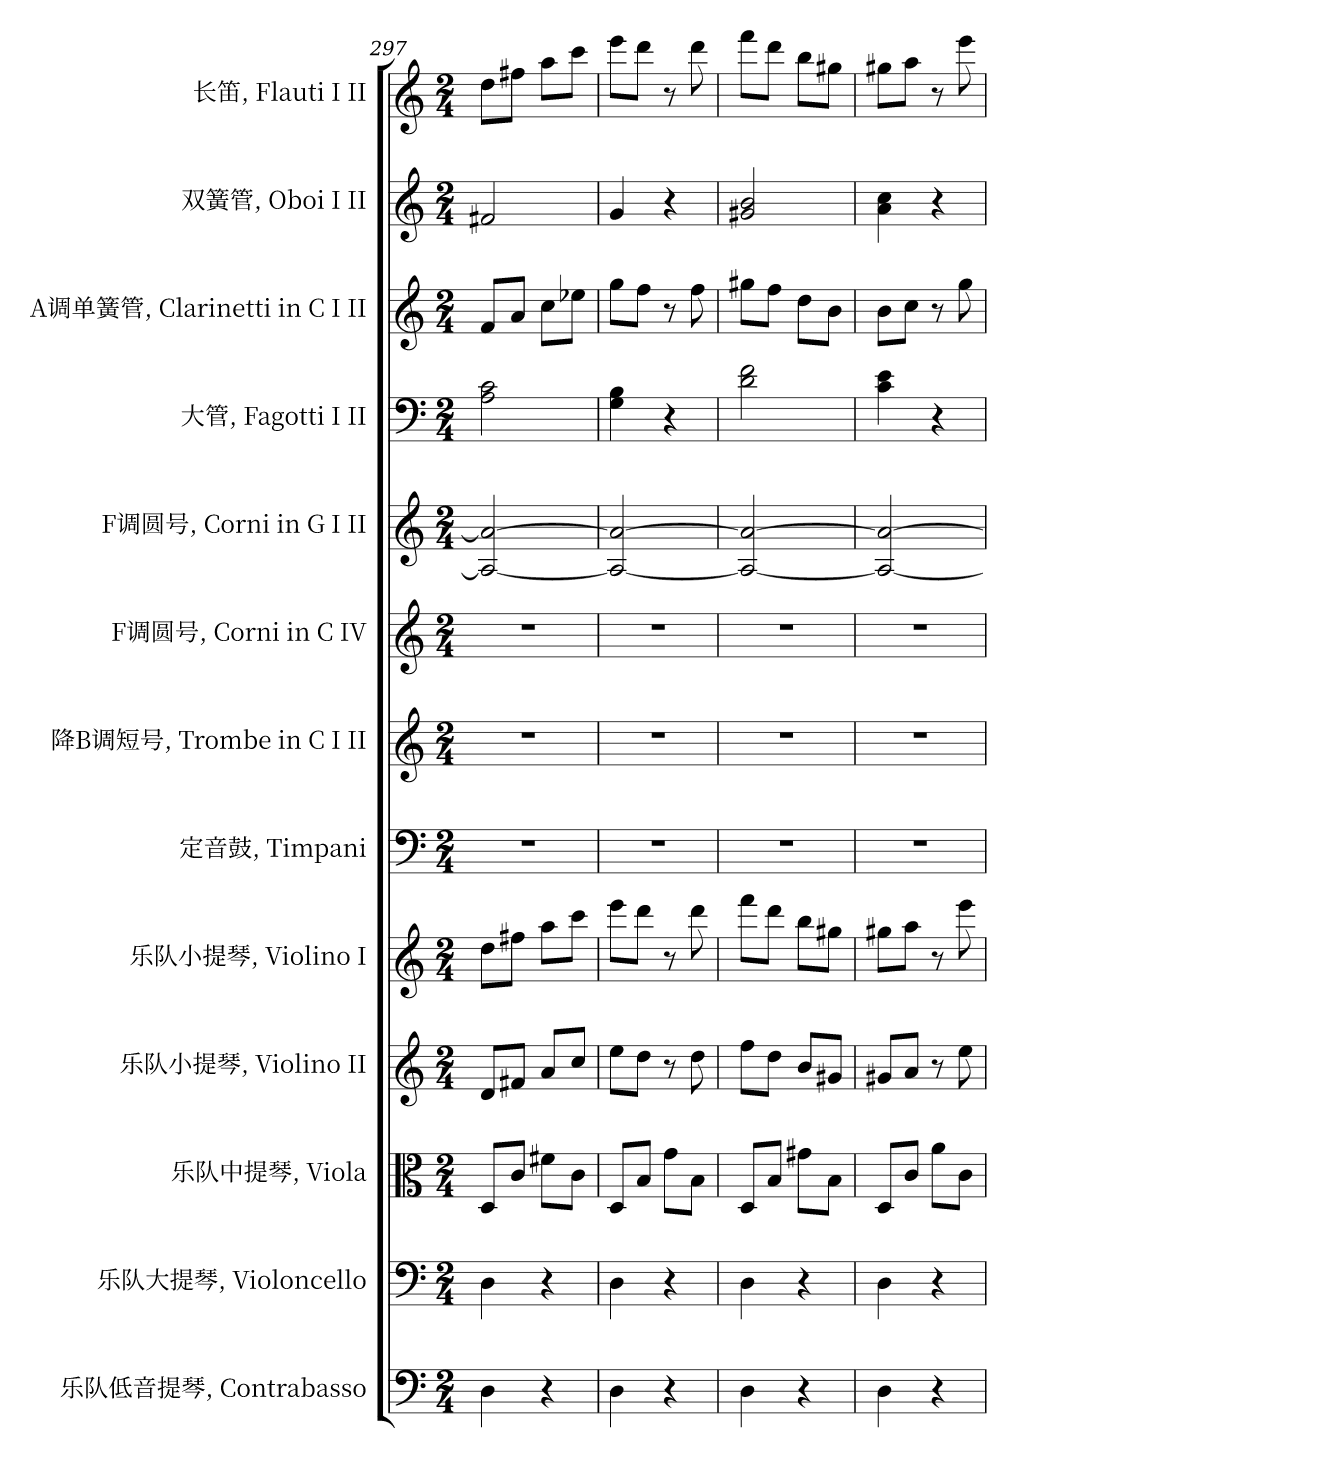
**kern	**kern	**kern	**kern	**kern	**kern	**kern	**kern	**kern	**kern	**kern	**kern	**kern
*part13	*part12	*part11	*part10	*part9	*part8	*part7	*part6	*part5	*part4	*part3	*part2	*part1
*staff13	*staff12	*staff11	*staff10	*staff9	*staff8	*staff7	*staff6	*staff5	*staff4	*staff3	*staff2	*staff1
*I"乐队低音提琴, Contrabasso	*I"乐队大提琴, Violoncello	*I"乐队中提琴, Viola	*I"乐队小提琴, Violino II	*I"乐队小提琴, Violino I	*I"定音鼓, Timpani	*I"降B调短号, Trombe in C I II	*I"F调圆号, Corni in C IV	*I"F调圆号, Corni in G I II	*I"大管, Fagotti I II	*I"A调单簧管, Clarinetti in C I II	*I"双簧管, Oboi I II	*I"长笛, Flauti I II
*I'Cbs.	*	*	*	*	*I'Timp.	*	*	*	*	*I'A Cl.	*I'Ob.	*I'Fl.
!!LO:PB:g=z
*clefF4	*clefF4	*clefC3	*clefG2	*clefG2	*clefF4	*clefG2	*clefG2	*clefG2	*clefF4	*clefG2	*clefG2	*clefG2
*ITrd7c12	*	*	*	*	*	*ITrd1c2	*ITrd4c7	*ITrd4c7	*	*ITrd2c3	*	*
*k[]	*k[]	*k[]	*k[]	*k[]	*k[]	*k[b-e-]	*k[b-]	*k[b-]	*k[]	*k[f#c#g#]	*k[]	*k[]
*M2/4	*M2/4	*M2/4	*M2/4	*M2/4	*M2/4	*M2/4	*M2/4	*M2/4	*M2/4	*M2/4	*M2/4	*M2/4
*MM122	*MM122	*MM122	*MM122	*MM122	*MM122	*MM122	*MM122	*MM122	*MM122	*MM122	*MM122	*MM122
=297	=297	=297	=297	=297	=297	=297	=297	=297	=297	=297	=297	=297
4DD\	4D\	8D/L	8d/L	8dd\L	2r	2r	2r	2D/_ 2d/_	2A\ 2c\	8d/L	2f#X/	8dd\L
.	.	8c/J	8f#X/J	8ff#X\J	.	.	.	.	.	8f#/J	.	8ff#X\J
*	*	*	*	*	*	*	*	*	*	*	*	*MM126
4r	4r	8f#X\L	8a/L	8aa\L	.	.	.	.	.	8a\L	.	8aa\L
.	.	8c\J	8cc/J	8ccc\J	.	.	.	.	.	8ccn\J	.	8ccc\J
=298	=298	=298	=298	=298	=298	=298	=298	=298	=298	=298	=298	=298
*	*	*	*	*	*	*	*	*	*	*	*	*MM122
4DD\	4D\	8D/L	8ee\L	8eee\L	2r	2r	2r	2D/_ 2d/_	4G\ 4B\	8ee\L	4g/	8eee\L
.	.	8B/J	8dd\J	8ddd\J	.	.	.	.	.	8dd\J	.	8ddd\J
*	*	*	*	*	*	*	*	*	*	*	*	*MM126
4r	4r	8g\L	8r	8r	.	.	.	.	4r	8r	4r	8r
.	.	8B\J	8dd\	8ddd\	.	.	.	.	.	8dd\	.	8ddd\
=299	=299	=299	=299	=299	=299	=299	=299	=299	=299	=299	=299	=299
*	*	*	*	*	*	*	*	*	*	*	*	*MM121
4DD\	4D\	8D/L	8ff\L	8fff\L	2r	2r	2r	2D/_ 2d/_	2d\ 2f\	8ee#X\L	2g#X/ 2b/	8fff\L
.	.	8B/J	8dd\J	8ddd\J	.	.	.	.	.	8dd\J	.	8ddd\J
*	*	*	*	*	*	*	*	*	*	*	*	*MM126
4r	4r	8g#X\L	8b/L	8bb\L	.	.	.	.	.	8b\L	.	8bb\L
.	.	8B\J	8g#X/J	8gg#X\J	.	.	.	.	.	8g#\J	.	8gg#X\J
=300	=300	=300	=300	=300	=300	=300	=300	=300	=300	=300	=300	=300
*	*	*	*	*	*	*	*	*	*	*	*	*MM122
4DD\	4D\	8D/L	8g#X/L	8gg#X\L	2r	2r	2r	2D/_ 2d/_	4c\ 4e\	8g#\L	4a\ 4cc\	8gg#X\L
.	.	8c/J	8a/J	8aa\J	.	.	.	.	.	8a\J	.	8aa\J
*	*	*	*	*	*	*	*	*	*	*	*	*MM127
4r	4r	8a\L	8r	8r	.	.	.	.	4r	8r	4r	8r
.	.	8c\J	8ee\	8eee\	.	.	.	.	.	8ee\	.	8eee\
=	=	=	=	=	=	=	=	=	=	=	=	=
*-	*-	*-	*-	*-	*-	*-	*-	*-	*-	*-	*-	*-
